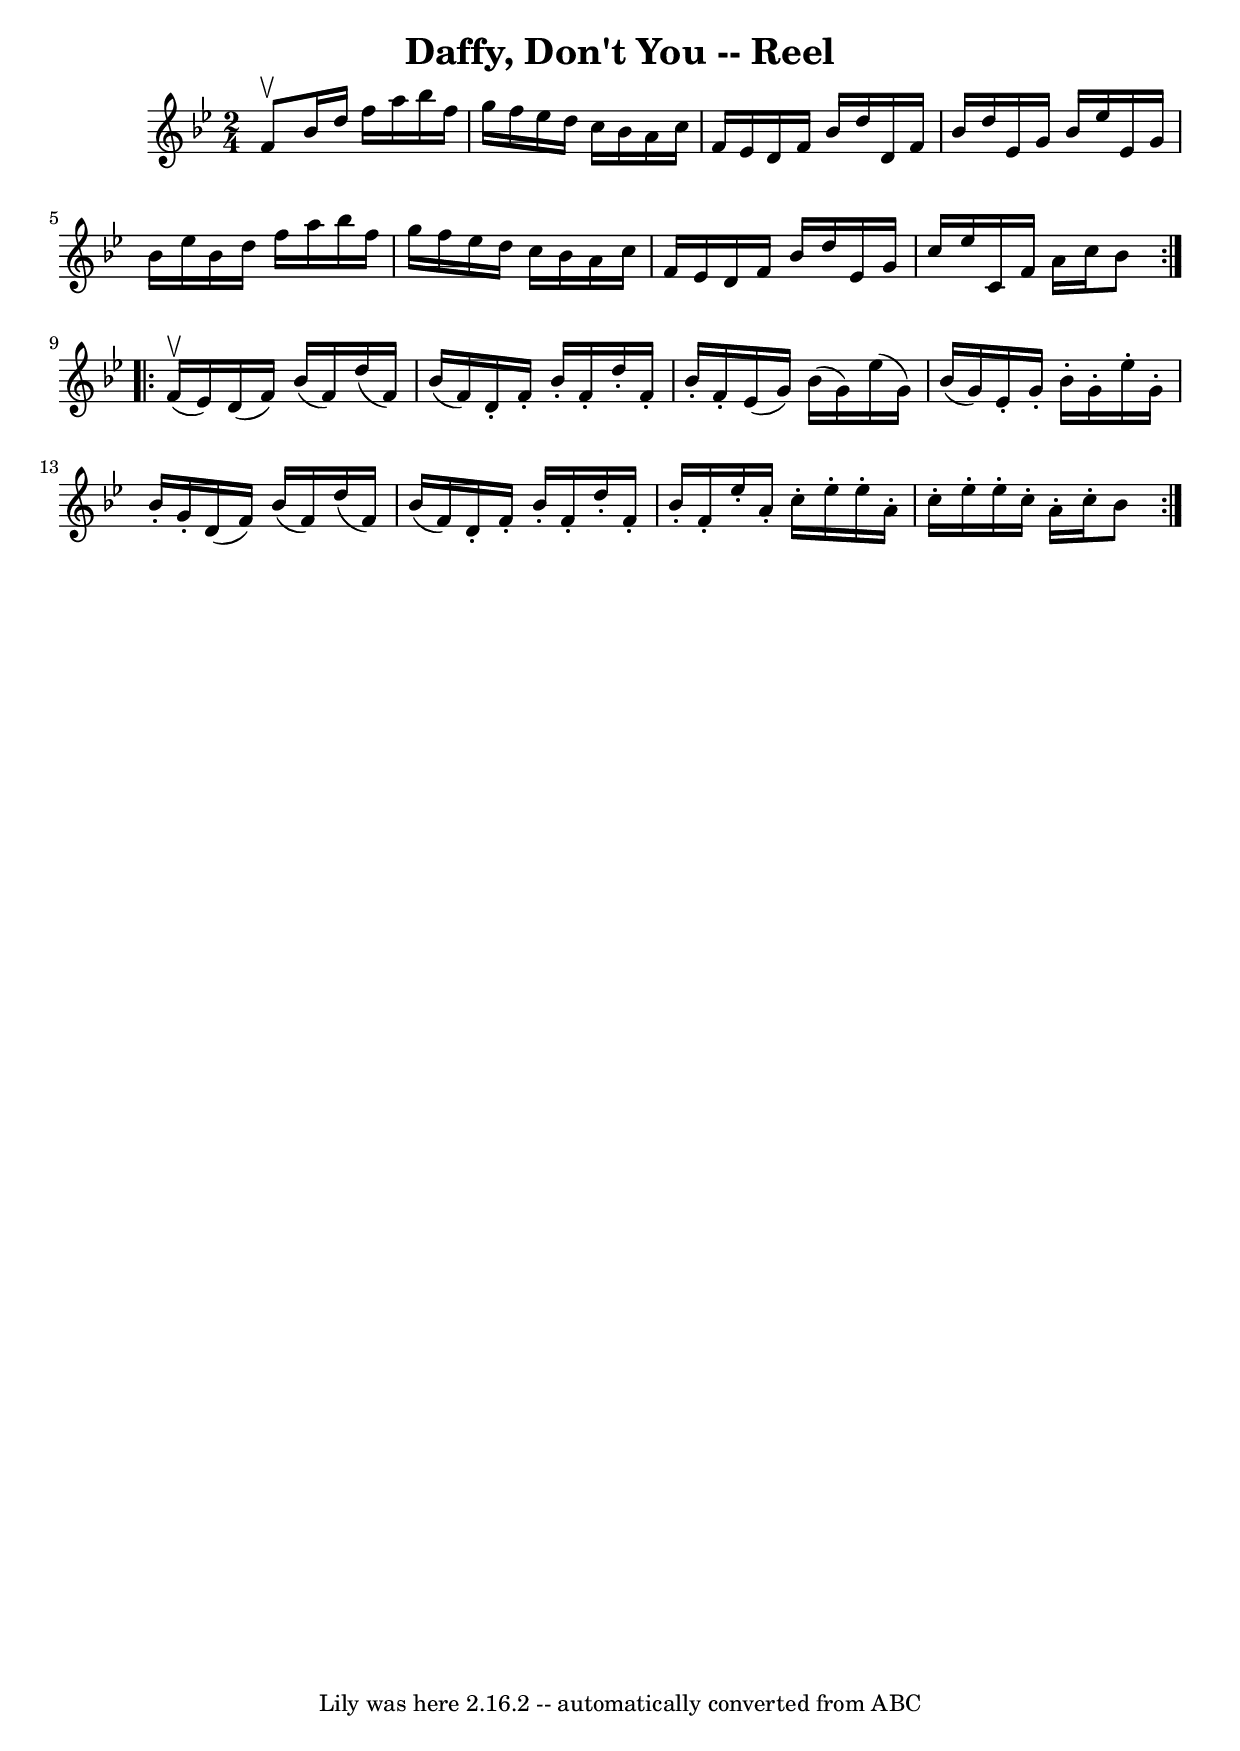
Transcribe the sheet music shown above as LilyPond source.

\version "2.16.2"
\include "Mammoth.ily"
\header {
  %% book = "Ryan's Mammoth Collection"
  crossRefNumber = "1"
  footnotes = ""
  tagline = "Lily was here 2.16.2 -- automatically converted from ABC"
  title = "Daffy, Don't You -- Reel"

}
voicedefault =  {



  \repeat volta 2 {

    \time 2/4 
    \key bes \major f'8^\upbow |
    bes'16 d''16 f''16   
    a''16 bes''16 f''16 g''16 f''16    |
    ees''16 d''16    
    c''16 bes'16 a'16 c''16 f'16 ees'16    |
    d'16 f'16   
    bes'16 d''16 d'16 f'16 bes'16 d''16    |
    ees'16    
    g'16 bes'16 ees''16 ees'16 g'16 bes'16 ees''16    |
    
    bes'16 d''16 f''16 a''16 bes''16 f''16 g''16 f''16     |
    ees''16 d''16 c''16 bes'16 a'16 c''16 f'16    
    ees'16    |
    d'16 f'16 bes'16 d''16 ees'16 g'16 c''16 
    ees''16    |
    c'16 f'16 a'16 c''16 bes'8  

  } 
  \repeat volta 2 {
    f'16^\upbow(ees'16) |
    d'16 (f'16) bes'16 (f'16) d''16 (f'16) bes'16 (f'16)   |
    
    d'16-. f'16-. bes'16-. f'16-. d''16-. f'16-. bes'16-.   
    f'16-.   |
    ees'16 (g'16) bes'16 (g'16) ees''16 (
    g'16) bes'16 (g'16)   |
    ees'16-. g'16-. bes'16-.   
    g'16-. ees''16-. g'16-. bes'16-. g'16-.   |
    d'16 (
    f'16) bes'16 (f'16) d''16 (f'16) bes'16 (f'16)    |
    d'16-. f'16-. bes'16-. f'16-. d''16-. f'16-.   
    bes'16-. f'16-.   |
    ees''16-. a'16-. c''16-. ees''16-. 
    ees''16-. a'16-. c''16-. ees''16-.   |
    ees''16-. c''16-. a'16-. c''16-. bes'8    
  }   

}

\score{
  <<

    \context Staff="default"
    {
      \voicedefault 
      
    }

  >>
  \layout {
    
  }
  \midi {
  }

}
